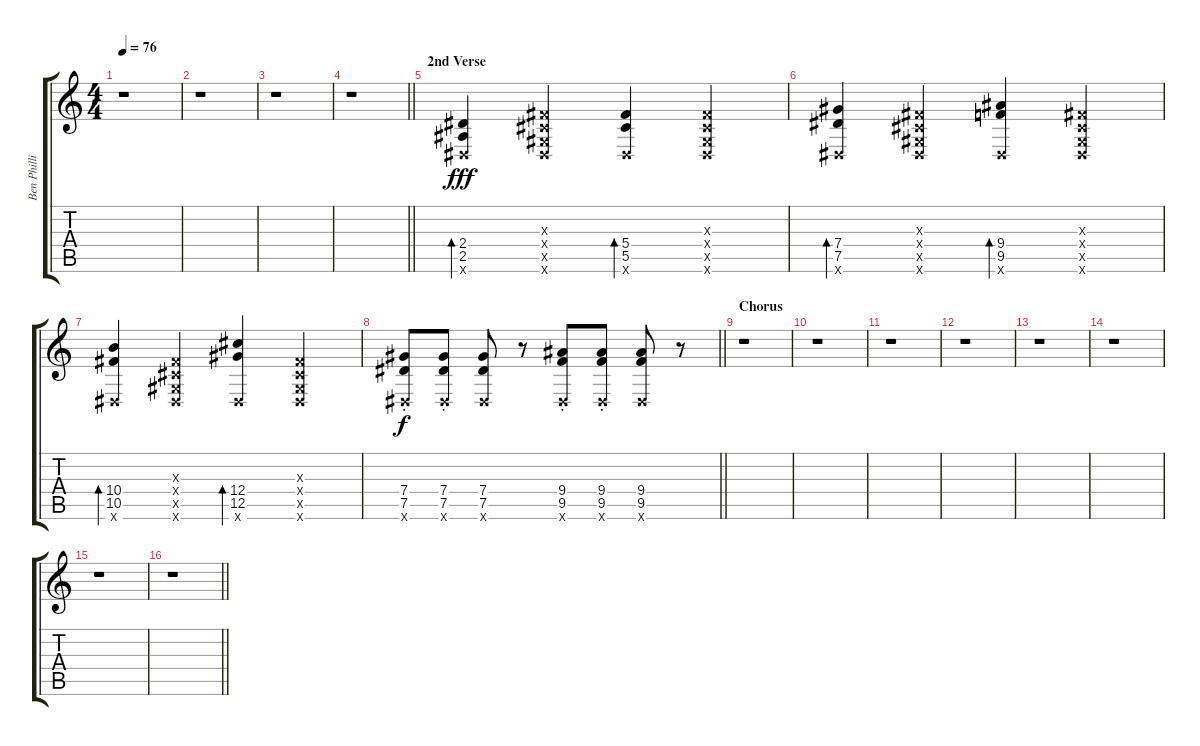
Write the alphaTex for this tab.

\track ("Ben Phillips" "Ben Philli") {instrument distortionguitar}
\staff {score tabs}
\tuning (Eb4 Bb3 Gb3 Db3 Ab2 Eb2) {hide}
\ts (4 4)
\tempo 76
\clef g2
\ks c
r.1{dy f} |
r.1 |
r.1 |
\barLineRight lightlight
r.1 |
\section ("" "2nd Verse")
(2.4 2.5 0.6{x}).4{bd 30 dy fff} (0.3{x} 0.4{x} 0.5{x} 0.6{x}).4 (5.4 5.5 0.6{x}).4{bd 30} (0.3{x} 0.4{x} 0.5{x} 0.6{x}).4 |
(7.4 7.5 0.6{x}).4{bd 30} (0.3{x} 0.4{x} 0.5{x} 0.6{x}).4 (9.4 9.5 0.6{x}).4{bd 30} (0.3{x} 0.4{x} 0.5{x} 0.6{x}).4 |
(10.4 10.5 0.6{x}).4{bd 30} (0.3{x} 0.4{x} 0.5{x} 0.6{x}).4 (12.4 12.5 0.6{x}).4{bd 30} (0.3{x} 0.4{x} 0.5{x} 0.6{x}).4 |
\barLineRight lightlight
(7.4{st} 7.5{st} 0.6{x}).8{dy f} (7.4{st} 7.5{st} 0.6{x}).8 (7.4 7.5 0.6{x}).8 r.8 (9.4{st} 9.5{st} 0.6{x}).8 (9.4{st} 9.5{st} 0.6{x}).8 (9.4 9.5 0.6{x}).8 r.8 |
\section ("" "Chorus")
r.1 |
r.1 |
r.1 |
r.1 |
r.1 |
r.1 |
r.1 |
\barLineRight lightlight
r.1
